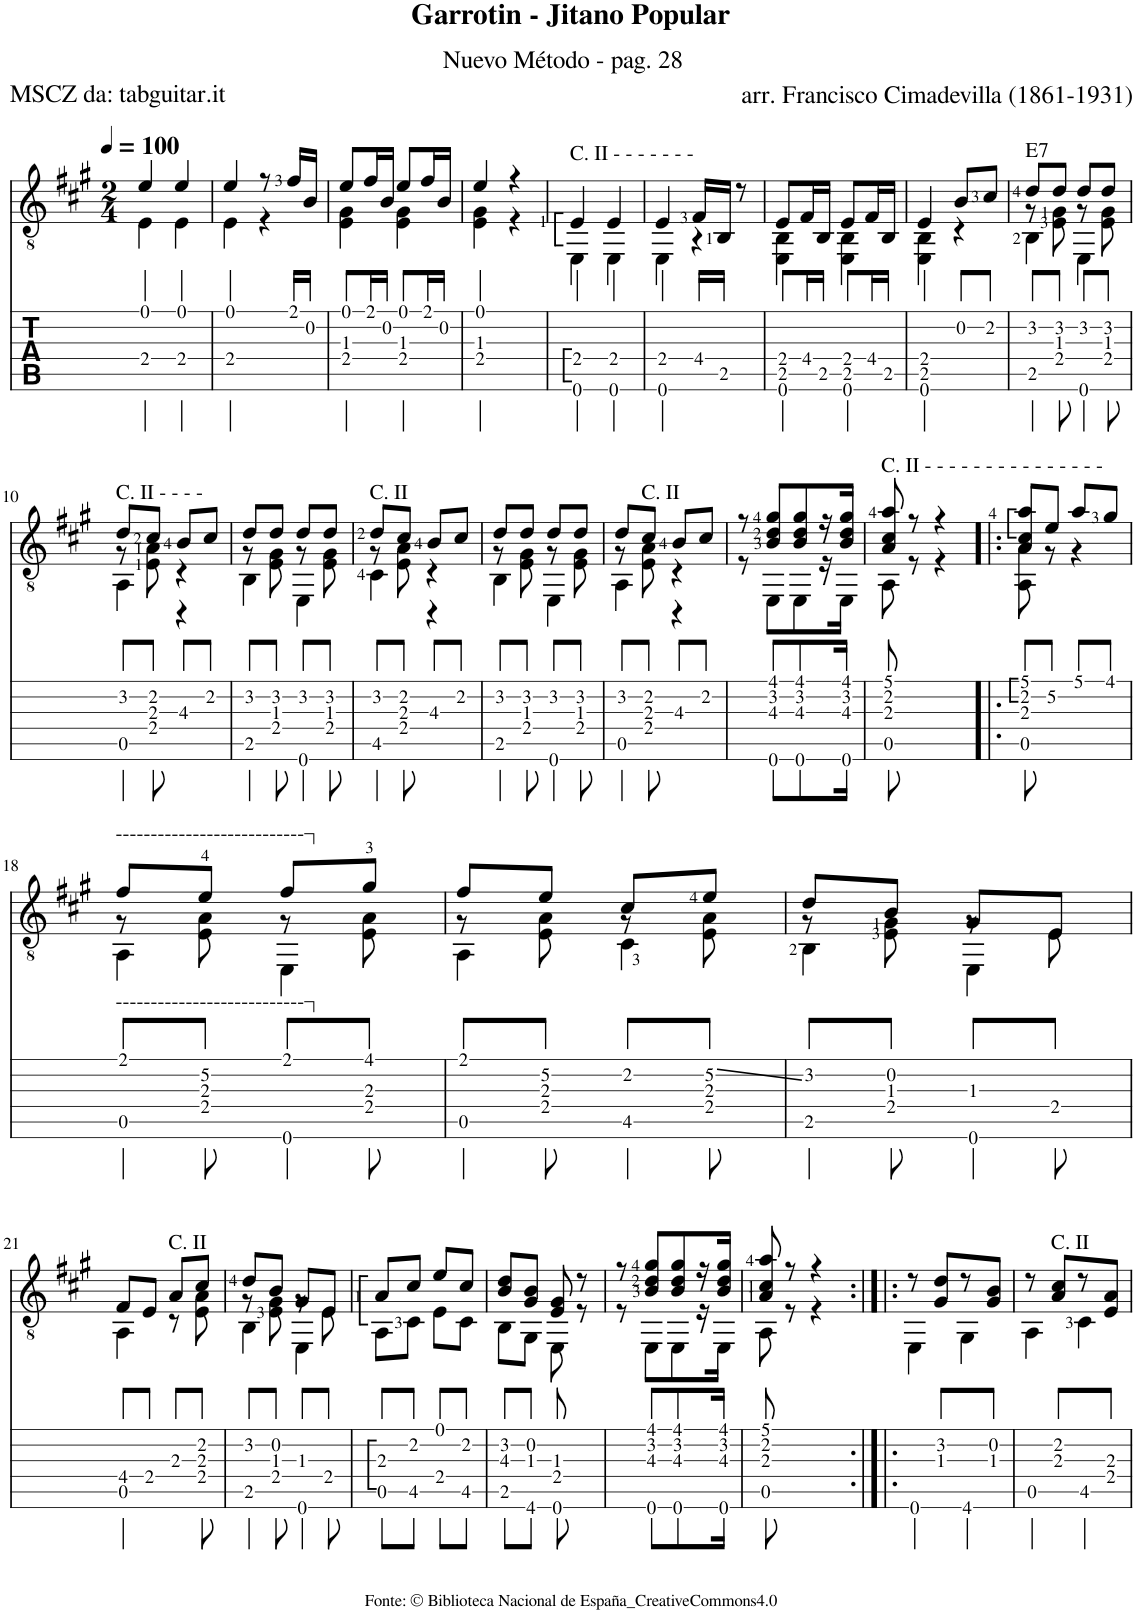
**kern	**kern
*part2	*part1
*staff2	*staff1
*I"Chitarra classica (Intavolatura)	*I"Guitar
*stria6	*
*	*clefGv2
*k[f#c#g#]	*k[f#c#g#]
*M2/4	*M2/4
*MM100	*MM100
=1	=1
*^	*^
4e/	4E\	4e/	4E\
4e/	4E\	4e/	4E\
=2	=2	=2	=2
4e/	4E\	4e/	4E\
8r	4r	8r	4r
16f#/LL	.	16f#/LL	.
16B/JJ	.	16B/JJ	.
=3	=3	=3	=3
8e/L	4E\ 4G#\	8e/L	4E\ 4G#\
16f#/L	.	16f#/L	.
16B/JJ	.	16B/JJ	.
8e/L	4E\ 4G#\	8e/L	4E\ 4G#\
16f#/L	.	16f#/L	.
16B/JJ	.	16B/JJ	.
=4	=4	=4	=4
4e/	4E\ 4G#\	4e/	4E\ 4G#\
4r	4r	4r	4r
=5	=5	=5	=5
!	!	!LO:TX:a:t=C. II - - - - - - -	!
4E/	4EE\	4E/	4EE\
4E/	4EE\	4E/	4EE\
=6	=6	=6	=6
4E/	4EE\	4E/	4EE\
16F#/LL	4r	16F#/LL	4r
16BB/JJ	.	16BB/JJ	.
8r	.	8r	.
=7	=7	=7	=7
8E/L	4EE\ 4BB\	8E/L	4EE\ 4BB\
16F#/L	.	16F#/L	.
16BB/JJ	.	16BB/JJ	.
8E/L	4EE\ 4BB\	8E/L	4EE\ 4BB\
16F#/L	.	16F#/L	.
16BB/JJ	.	16BB/JJ	.
=8	=8	=8	=8
4E/	4EE\ 4BB\	4E/	4EE\ 4BB\
8B/L	4r	8B/L	4r
8c#/J	.	8c#/J	.
=9	=9	=9	=9
*	*^	*	*^
!	!	!	!LO:TX:a:t=E7	!	!
8d/L	8r	4BB\	8d/L	8r	4BB\
8d/J	8E\ 8G#\	.	8d/J	8E\ 8G#\	.
8d/L	8r	4EE\	8d/L	8r	4EE\
8d/J	8E\ 8G#\	.	8d/J	8E\ 8G#\	.
!!LO:LB:g=z	!!	!!
=10	=10	=10	=10	=10	=10
!	!	!	!LO:TX:a:t=C. II - - - -	!	!
8d/L	8r	4AA\	8d/L	8r	4AA\
8c#/J	8E\ 8A\	.	8c#/J	8E\ 8A\	.
8B/L	4r	4r	8B/L	4r	4r
8c#/J	.	.	8c#/J	.	.
=11	=11	=11	=11	=11	=11
8d/L	8r	4BB\	8d/L	8r	4BB\
8d/J	8E\ 8G#\	.	8d/J	8E\ 8G#\	.
8d/L	8r	4EE\	8d/L	8r	4EE\
8d/J	8E\ 8G#\	.	8d/J	8E\ 8G#\	.
=12	=12	=12	=12	=12	=12
!	!	!	!LO:TX:a:t=C. II	!	!
8d/L	8r	4C#\	8d/L	8r	4C#\
8c#/J	8E\ 8A\	.	8c#/J	8E\ 8A\	.
8B/L	4r	4r	8B/L	4r	4r
8c#/J	.	.	8c#/J	.	.
=13	=13	=13	=13	=13	=13
8d/L	8r	4BB\	8d/L	8r	4BB\
8d/J	8E\ 8G#\	.	8d/J	8E\ 8G#\	.
8d/L	8r	4EE\	8d/L	8r	4EE\
8d/J	8E\ 8G#\	.	8d/J	8E\ 8G#\	.
=14	=14	=14	=14	=14	=14
8d/L	8r	4AA\	8d/L	8r	4AA\
!	!	!	!LO:TX:a:t=C. II	!	!
8c#/J	8E\ 8A\	.	8c#/J	8E\ 8A\	.
8B/L	4r	4r	8B/L	4r	4r
8c#/J	.	.	8c#/J	.	.
*	*v	*v	*	*	*
*	*	*	*v	*v
=15	=15	=15	=15
8r	8r	8r	8r
8B/ 8d/ 8g#/L	8EE\L	8B/ 8d/ 8g#/L	8EE\L
8B/ 8d/ 8g#/	8EE\	8B/ 8d/ 8g#/	8EE\
16r	16r	16r	16r
16B/ 16d/ 16g#/JJ	16EE\JJ	16B/ 16d/ 16g#/JJ	16EE\JJ
=16	=16	=16	=16
!	!	!LO:TX:a:t=C. II - - - - - - - - - - - - - - -	!
8A/ 8c#/ 8a/	8AA\	8A/ 8c#/ 8a/	8AA\
8r	8r	8r	8r
4r	4r	4r	4r
=17!|:	=17!|:	=17!|:	=17!|:
8A/ 8c#/ 8a/L	8AA\ 8A\	8A/ 8c#/ 8a/L	8AA\ 8A\
8e/J	8r	8e/J	8r
8a/L	4r	8a/L	4r
8g#/J	.	8g#/J	.
!!LO:LB:g=z
=18	=18	=18	=18
*	*^	*	*^
!	!	!	!LO:TX:a:t=---------------------------┐	!	!
!LO:TX:a:t=---------------------------┐	!	!	!	!	!
8f#/L	8r	4AA\	8f#/L	8r	4AA\
8e/J	8E\ 8A\	.	8e/J	8E\ 8A\	.
8f#/L	8r	4EE\	8f#/L	8r	4EE\
8g#/J	8E\ 8A\	.	8g#/J	8E\ 8A\	.
=19	=19	=19	=19	=19	=19
8f#/L	8r	4AA\	8f#/L	8r	4AA\
8e/J	8E\ 8A\	.	8e/J	8E\ 8A\	.
8c#/L	8r	4C#\	8c#/L	8r	4C#\
8e/J	8E\ 8A\	.	8e/J	8E\ 8A\	.
=20	=20	=20	=20	=20	=20
8d/L	8r	4BB\	8d/L	8r	4BB\
8B/J	8E\ 8G#\	.	8B/J	8E\ 8G#\	.
8G#/L	8r	4EE\	8G#/L	8r	4EE\
8E/J	8E\	.	8E/J	8E\	.
!!LO:LB:g=z	!!	!!
=21	=21	=21	=21	=21	=21
8F#/L	4ryy	4AA\	8F#/L	4ryy	4AA\
8E/J	.	.	8E/J	.	.
!	!	!	!LO:TX:a:t=C. II	!	!
8A/L	8r	4ryy	8A/L	8r	4ryy
8c#/J	8E\ 8A\	.	8c#/J	8E\ 8A\	.
=22	=22	=22	=22	=22	=22
8d/L	8r	4BB\	8d/L	8r	4BB\
8B/J	8E\ 8G#\	.	8B/J	8E\ 8G#\	.
8G#/L	8r	4EE\	8G#/L	8r	4EE\
8E/J	8E\	.	8E/J	8E\	.
*	*v	*v	*	*	*
*	*	*	*v	*v
=23	=23	=23	=23
8A/L	8AA\L	8A/L	8AA\L
8c#/J	8C#\J	8c#/J	8C#\J
8e/L	8E\L	8e/L	8E\L
8c#/J	8C#\J	8c#/J	8C#\J
=24	=24	=24	=24
8B/ 8d/L	8BB\L	8B/ 8d/L	8BB\L
8G#/ 8B/J	8GG#\J	8G#/ 8B/J	8GG#\J
8E/ 8G#/	8EE\	8E/ 8G#/	8EE\
8r	8r	8r	8r
=25	=25	=25	=25
8r	8r	8r	8r
8B/ 8d/ 8g#/L	8EE\L	8B/ 8d/ 8g#/L	8EE\L
8B/ 8d/ 8g#/	8EE\	8B/ 8d/ 8g#/	8EE\
16r	16r	16r	16r
16B/ 16d/ 16g#/JJ	16EE\JJ	16B/ 16d/ 16g#/JJ	16EE\JJ
=26	=26	=26	=26
8A/ 8c#/ 8a/	8AA\	8A/ 8c#/ 8a/	8AA\
8r	8r	8r	8r
4r	4r	4r	4r
=27:|!|:	=27:|!|:	=27:|!|:	=27:|!|:
8r	4EE\	8r	4EE\
8G#/ 8d/L	.	8G#/ 8d/L	.
8r	4GG#\	8r	4GG#\
8G#/ 8B/J	.	8G#/ 8B/J	.
=28	=28	=28	=28
8r	4AA\	8r	4AA\
!	!	!LO:TX:a:t=C. II	!
8A/ 8c#/L	.	8A/ 8c#/L	.
8r	4C#\	8r	4C#\
8E/ 8A/J	.	8E/ 8A/J	.
*v	*v	*	*
*	*v	*v
=	=
*-	*-
